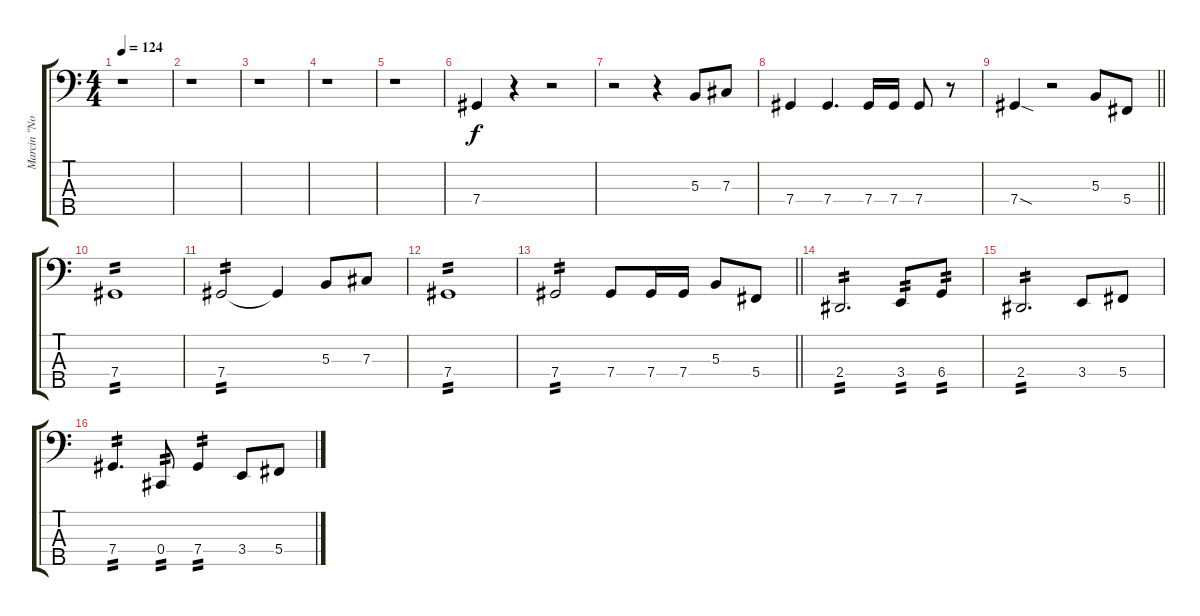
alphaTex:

\track ("Marcin \"Novy\" Nowak " "Marcin \"No") {instrument electricbassfinger}
\staff {score tabs}
\tuning (E2 B1 Gb1 Db1 Ab0) {hide}
\ts (4 4)
\tempo 124
\clef f4
\ks c
r.1{dy f} |
r.1 |
r.1 |
r.1 |
r.1 |
7.4.4 r.4 r.2 |
r.2 r.4 5.3.8 7.3.8 |
7.4.4 7.4.4{d} 7.4.16 7.4.16 7.4.8 r.8 |
\barLineRight lightlight
7.4{sod}.4 r.2 5.3.8 5.4.8 |
7.4.1{tp 2} |
7.4.2{tp 2} 7.4{t}.4 5.3.8 7.3.8 |
7.4.1{tp 2} |
\barLineRight lightlight
7.4.2{tp 2} 7.4.8 7.4.16 7.4.16 5.3.8 5.4.8 |
2.4.2{d tp 2} 3.4.8{tp 2} 6.4.8{tp 2} |
2.4.2{d tp 2} 3.4.8 5.4.8 |
7.4.4{d tp 2} 0.4.8{tp 2} 7.4.4{tp 2} 3.4.8 5.4.8
